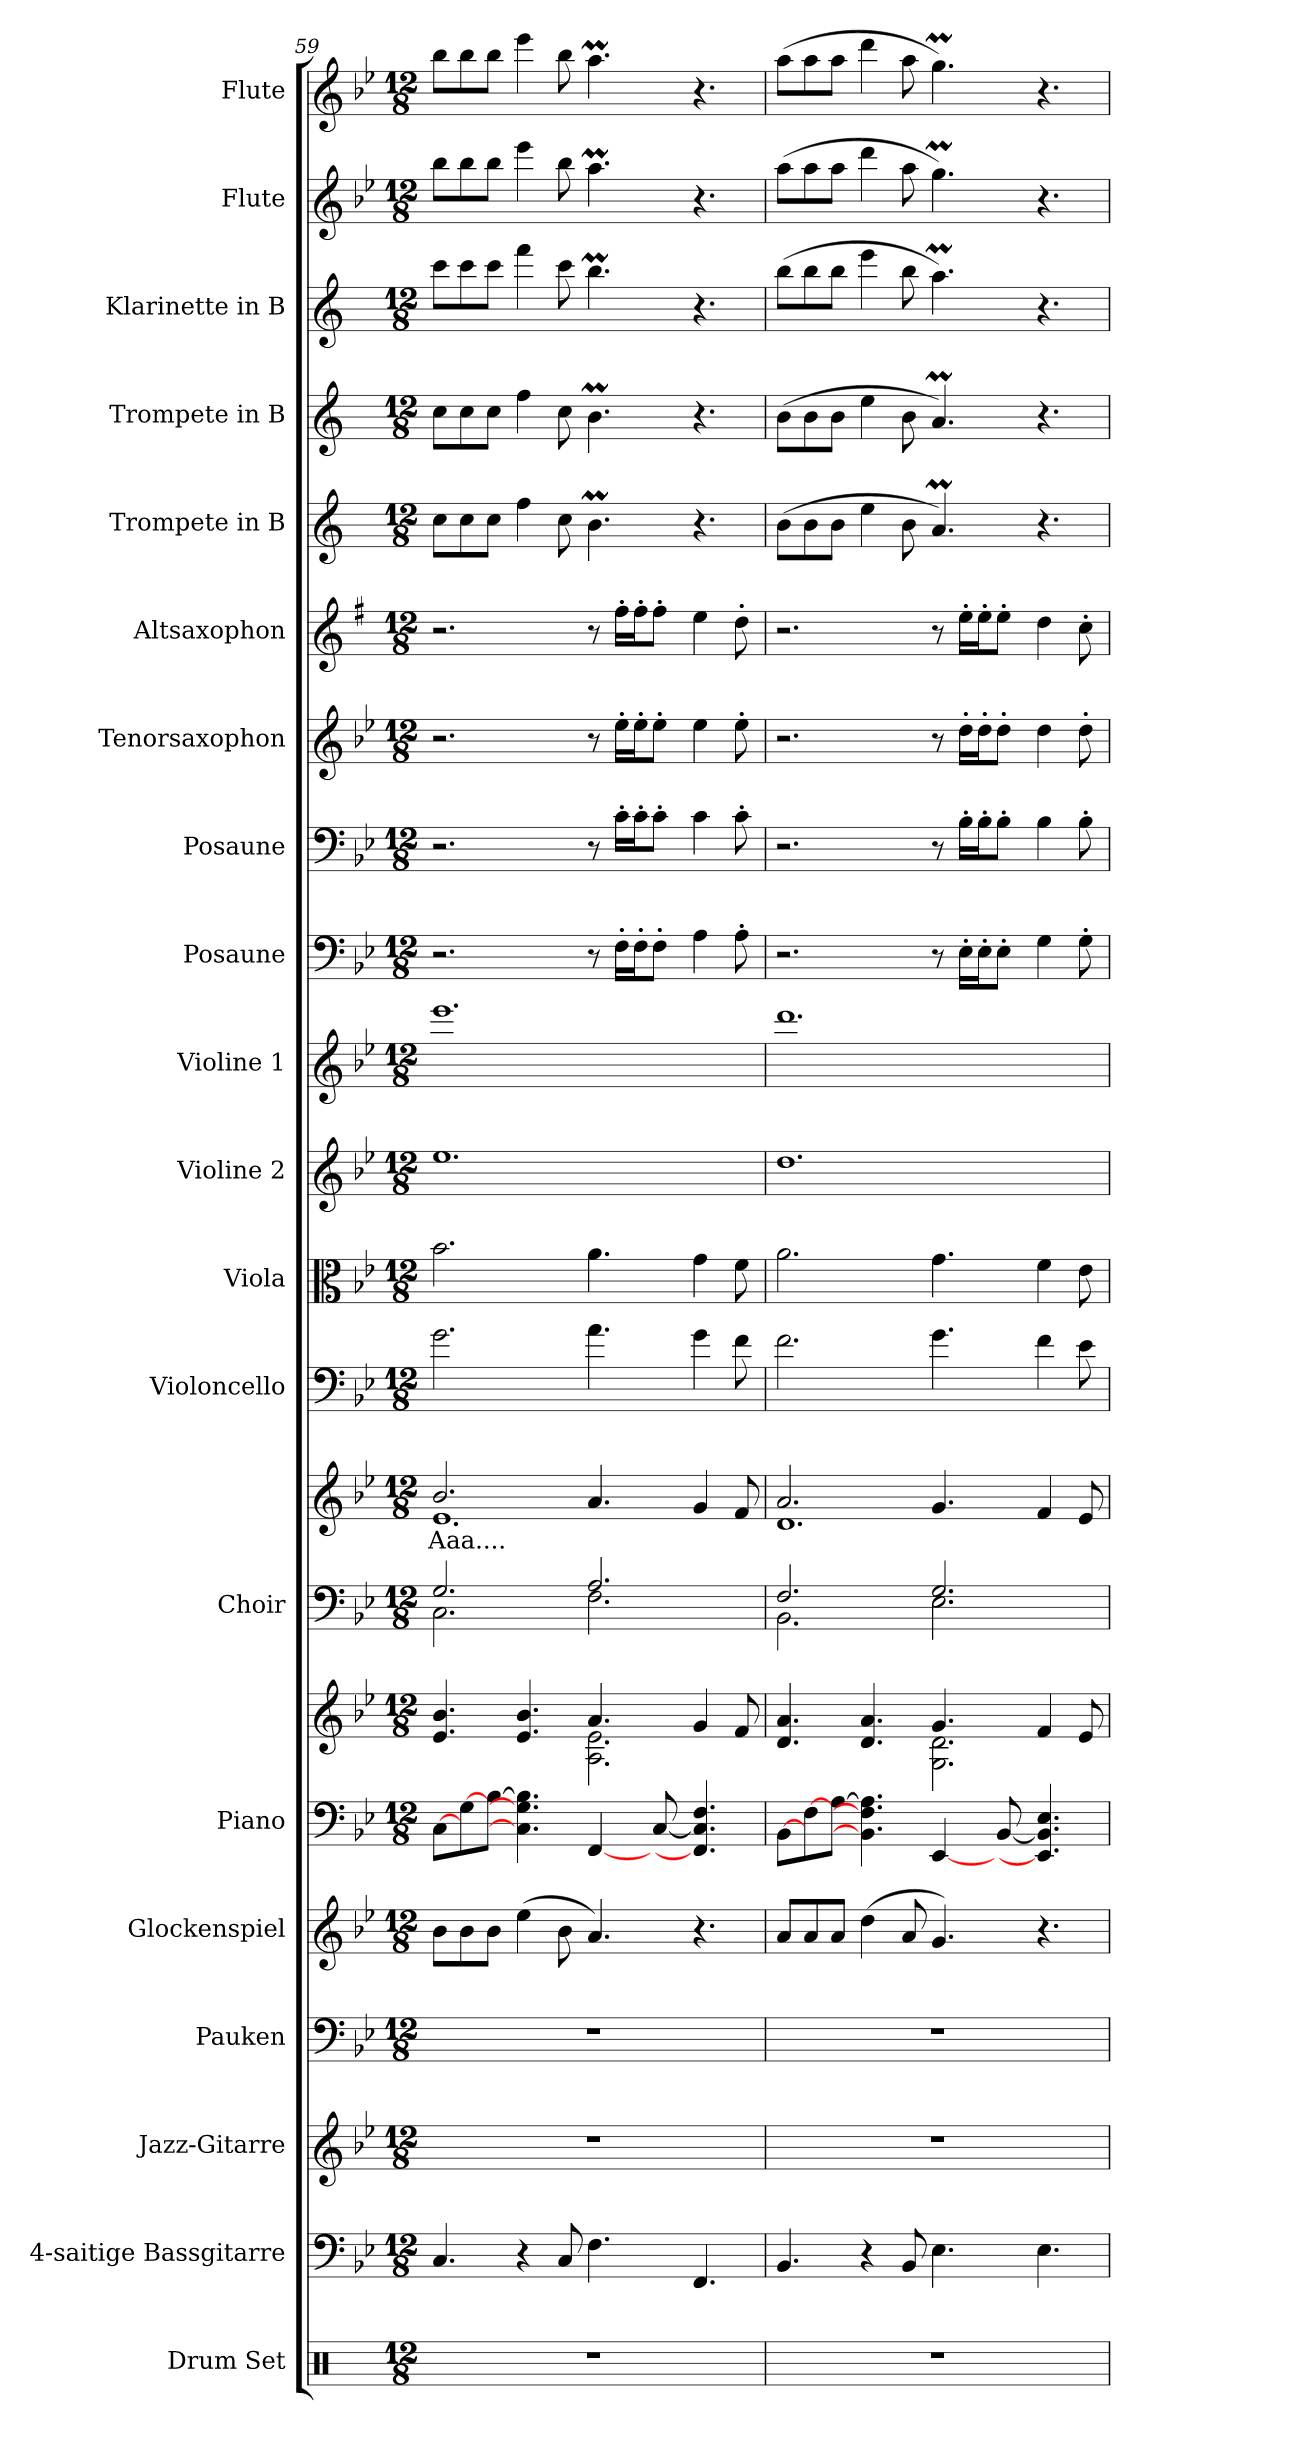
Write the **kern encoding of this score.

**kern	**kern	**kern	**kern	**kern	**kern	**kern	**kern	**kern	**text	**kern	**kern	**kern	**kern	**kern	**kern	**kern	**kern	**kern	**kern	**kern	**kern	**kern
*part20	*part19	*part18	*part17	*part16	*part15	*part15	*part14	*part14	*part14	*part13	*part12	*part11	*part10	*part9	*part8	*part7	*part6	*part5	*part4	*part3	*part2	*part1
*staff22	*staff21	*staff20	*staff19	*staff18	*staff17	*staff16	*staff15	*staff14	*staff14	*staff13	*staff12	*staff11	*staff10	*staff9	*staff8	*staff7	*staff6	*staff5	*staff4	*staff3	*staff2	*staff1
*I"Drum Set	*I"4-saitige Bassgitarre	*I"Jazz-Gitarre	*I"Pauken	*I"Glockenspiel	*I"Piano	*	*I"Choir	*	*	*I"Violoncello	*I"Viola	*I"Violine 2	*I"Violine 1	*I"Posaune	*I"Posaune	*I"Tenorsaxophon	*I"Altsaxophon	*I"Trompete in B	*I"Trompete in B	*I"Klarinette in B	*I"Flute	*I"Flute
*I'Dr.	*I'Bass	*I'J. Gtr.	*I'Pk.	*I'Glsp.	*I'Pno.	*	*	*	*	*I'Vc.	*I'Vla.	*I'Vl. 2	*I'Vl. 1	*I'Pos.2	*I'Pos.1	*I'Tsax.	*I'Asax.	*I'Trp. (B)2	*I'Trp. (B)1	*I'Kl.	*I'Fl.2	*I'Fl.1
!!LO:PB:g=z
*clefX	*clefF4	*clefG2	*clefF4	*clefG2	*clefF4	*clefG2	*clefF4	*clefG2	*	*clefF4	*clefC3	*clefG2	*clefG2	*clefF4	*clefF4	*clefG2	*clefG2	*clefG2	*clefG2	*clefG2	*clefG2	*clefG2
*	*ITrd7c12	*ITrd7c12	*	*ITrd-14c-24	*	*	*	*	*	*	*	*	*	*	*	*ITrd8c14	*ITrd5c9	*ITrd1c2	*ITrd1c2	*ITrd1c2	*	*
*k[]	*k[b-e-]	*k[b-e-]	*k[b-e-]	*k[b-e-]	*k[b-e-]	*k[b-e-]	*k[b-e-]	*k[b-e-]	*	*k[b-e-]	*k[b-e-]	*k[b-e-]	*k[b-e-]	*k[b-e-]	*k[b-e-]	*k[b-e-]	*k[b-e-]	*k[b-e-]	*k[b-e-]	*k[b-e-]	*k[b-e-]	*k[b-e-]
*C:	*B-:	*B-:	*B-:	*B-:	*B-:	*B-:	*B-:	*B-:	*	*B-:	*B-:	*B-:	*B-:	*B-:	*B-:	*B-:	*B-:	*B-:	*B-:	*B-:	*B-:	*B-:
*M12/8	*M12/8	*M12/8	*M12/8	*M12/8	*M12/8	*M12/8	*M12/8	*M12/8	*	*M12/8	*M12/8	*M12/8	*M12/8	*M12/8	*M12/8	*M12/8	*M12/8	*M12/8	*M12/8	*M12/8	*M12/8	*M12/8
=59	=59	=59	=59	=59	=59	=59	=59	=59	=59	=59	=59	=59	=59	=59	=59	=59	=59	=59	=59	=59	=59	=59
!LO:N:vis=1	!	!LO:N:vis=1	!LO:N:vis=1	!	!	!	!	!	!	!	!	!	!	!	!	!	!	!	!	!	!	!
*	*	*	*	*	*	*^	*^	*	*	*	*	*	*	*	*	*	*	*	*	*	*	*
!	!	!	!	!	!	!	!	!	!	!	!LO:LY:b:color=#000000	!	!	!	!	!	!	!	!	!	!	!	!	!
*	*	*	*	*	*	*	*	*	*	*^	*	*	*	*	*	*	*	*	*	*	*	*	*	*
1.r	4.CCi/	1.r	1.r	8bbb-i\L	[<8Ci\L	4.e-i/ 4.b-i	2.ryy	2.Gi/	2.Ci\	2.b-i/	1.e-i	Ааа....	2.gi\	2.b-i\	1.ee-i	1.eee-i	2.r	2.r	2.r	2.r	8b-i\L	8b-i\L	8bb-i\L	8bb-i\L	8bb-i\L
.	.	.	.	8bbb-i\	[<8Gi\	.	.	.	.	.	.	.	.	.	.	.	.	.	.	.	8b-i\	8b-i\	8bb-i\	8bb-i\	8bb-i\
.	.	.	.	8bbb-i\J	[>8B-i\J	.	.	.	.	.	.	.	.	.	.	.	.	.	.	.	8b-i\J	8b-i\J	8bb-i\J	8bb-i\J	8bb-i\J
.	4r	.	.	(4eeee-i\	4.Ci\] 4.Gi] 4.B-i]	4.e-i/ 4.b-i	.	.	.	.	.	.	.	.	.	.	.	.	.	.	4ee-i\	4ee-i\	4eee-i\	4eee-i\	4eee-i\
.	8CCi/	.	.	8bbb-i\	.	.	.	.	.	.	.	.	.	.	.	.	.	.	.	.	8b-i\	8b-i\	8bb-i\	8bb-i\	8bb-i\
.	4.FFi\	.	.	4.aaai/)	[<4FFi/	4.ai/	2.Ai\ 2.e-i	2.Ai/	2.Fi\	4.ai/	.	.	4.ai\	4.ai\	.	.	8r	8r	8r	8r	4.ami\	4.ami\	4.aami\	4.aami\	4.aami\
.	.	.	.	.	.	.	.	.	.	.	.	.	.	.	.	.	16F'i\LL	16c'i\LL	16e-'i\LL	16a'i\LL	.	.	.	.	.
.	.	.	.	.	.	.	.	.	.	.	.	.	.	.	.	.	16F'i\J	16c'i\J	16e-'i\J	16a'i\J	.	.	.	.	.
.	.	.	.	.	[<8Ci/	.	.	.	.	.	.	.	.	.	.	.	8F'i\J	8c'i\J	8e-'i\J	8a'i\J	.	.	.	.	.
.	4.FFFi/	.	.	4.r	4.FFi/] 4.Ci] 4.Fi	4gi/	.	.	.	4gi/	.	.	4gi\	4gi\	.	.	4Ai\	4ci\	4e-i\	4gi\	4.r	4.r	4.r	4.r	4.r
.	.	.	.	.	.	8fi/	.	.	.	8fi/	.	.	8fi\	8fi\	.	.	8A'i\	8c'i\	8e-'i\	8f'i\	.	.	.	.	.
=60	=60	=60	=60	=60	=60	=60	=60	=60	=60	=60	=60	=60	=60	=60	=60	=60	=60	=60	=60	=60	=60	=60	=60	=60	=60
!LO:N:vis=1	!	!LO:N:vis=1	!LO:N:vis=1	!	!	!	!	!	!	!	!	!	!	!	!	!	!	!	!	!	!	!	!	!	!
1.r	4.BBB-i/	1.r	1.r	8aaai/L	[<8BB-i\L	4.di/ 4.ai	2.ryy	2.Fi/	2.BB-i\	2.ai/	1.di	.	2.fi\	2.ai\	1.ddi	1.dddi	2.r	2.r	2.r	2.r	(8ai\L	(8ai\L	(8aai\L	(8aai\L	(8aai\L
.	.	.	.	8aaai/	[<8Fi\	.	.	.	.	.	.	.	.	.	.	.	.	.	.	.	8ai\	8ai\	8aai\	8aai\	8aai\
.	.	.	.	8aaai/J	[>8Ai\J	.	.	.	.	.	.	.	.	.	.	.	.	.	.	.	8ai\J	8ai\J	8aai\J	8aai\J	8aai\J
.	4r	.	.	(4ddddi\	4.BB-i\] 4.Fi] 4.Ai]	4.di/ 4.ai	.	.	.	.	.	.	.	.	.	.	.	.	.	.	4ddi\	4ddi\	4dddi\	4dddi\	4dddi\
.	8BBB-i/	.	.	8aaai/	.	.	.	.	.	.	.	.	.	.	.	.	.	.	.	.	8ai\	8ai\	8aai\	8aai\	8aai\
.	4.EE-i\	.	.	4.gggi/)	[<4EE-i/	4.gi/	2.Gi\ 2.di	2.Gi/	2.E-i\	4.gi/	.	.	4.gi\	4.gi\	.	.	8r	8r	8r	8r	4.gMi/)	4.gMi/)	4.ggMi\)	4.ggMi\)	4.ggMi\)
.	.	.	.	.	.	.	.	.	.	.	.	.	.	.	.	.	16E-'i\LL	16B-'i\LL	16d'i\LL	16g'i\LL	.	.	.	.	.
.	.	.	.	.	.	.	.	.	.	.	.	.	.	.	.	.	16E-'i\J	16B-'i\J	16d'i\J	16g'i\J	.	.	.	.	.
.	.	.	.	.	[<8BB-i/	.	.	.	.	.	.	.	.	.	.	.	8E-'i\J	8B-'i\J	8d'i\J	8g'i\J	.	.	.	.	.
.	4.EE-i\	.	.	4.r	4.EE-i/] 4.BB-i] 4.E-i	4fi/	.	.	.	4fi/	.	.	4fi\	4fi\	.	.	4Gi\	4B-i\	4di\	4fi\	4.r	4.r	4.r	4.r	4.r
.	.	.	.	.	.	8e-i/	.	.	.	8e-i/	.	.	8e-i\	8e-i\	.	.	8G'i\	8B-'i\	8d'i\	8e-'i\	.	.	.	.	.
*	*	*	*	*	*	*v	*v	*	*	*	*	*	*	*	*	*	*	*	*	*	*	*	*	*	*
*	*	*	*	*	*	*	*v	*v	*	*	*	*	*	*	*	*	*	*	*	*	*	*	*	*
*	*	*	*	*	*	*	*	*v	*v	*	*	*	*	*	*	*	*	*	*	*	*	*	*
=	=	=	=	=	=	=	=	=	=	=	=	=	=	=	=	=	=	=	=	=	=	=
*-	*-	*-	*-	*-	*-	*-	*-	*-	*-	*-	*-	*-	*-	*-	*-	*-	*-	*-	*-	*-	*-	*-
